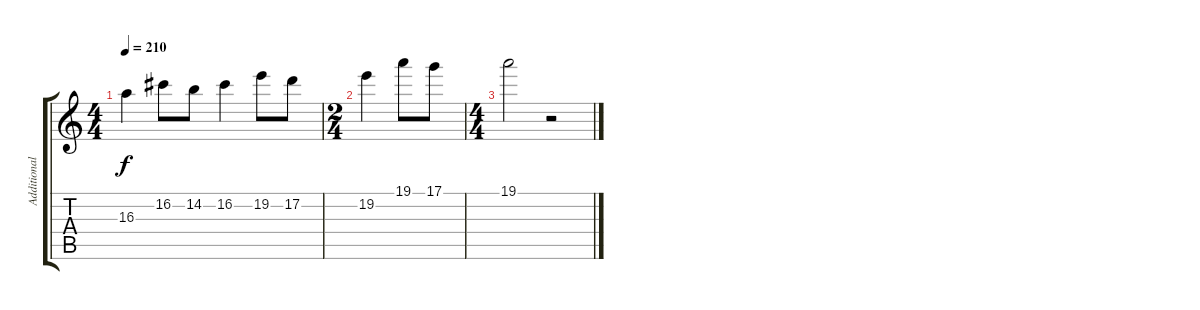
\track ("Additional Guitar" "Additional") {instrument overdrivenguitar}
\staff {score tabs}
\tuning (D4 A3 F3 C3 G2 D2) {hide}
\ts (4 4)
\tempo 210
\clef g2
\ks c
16.3.4{dy f} 16.2.8 14.2.8 16.2.4 19.2.8 17.2.8 |
\ts (2 4)
19.2.4 19.1.8 17.1.8 |
\ts (4 4)
19.1.2 r.2
